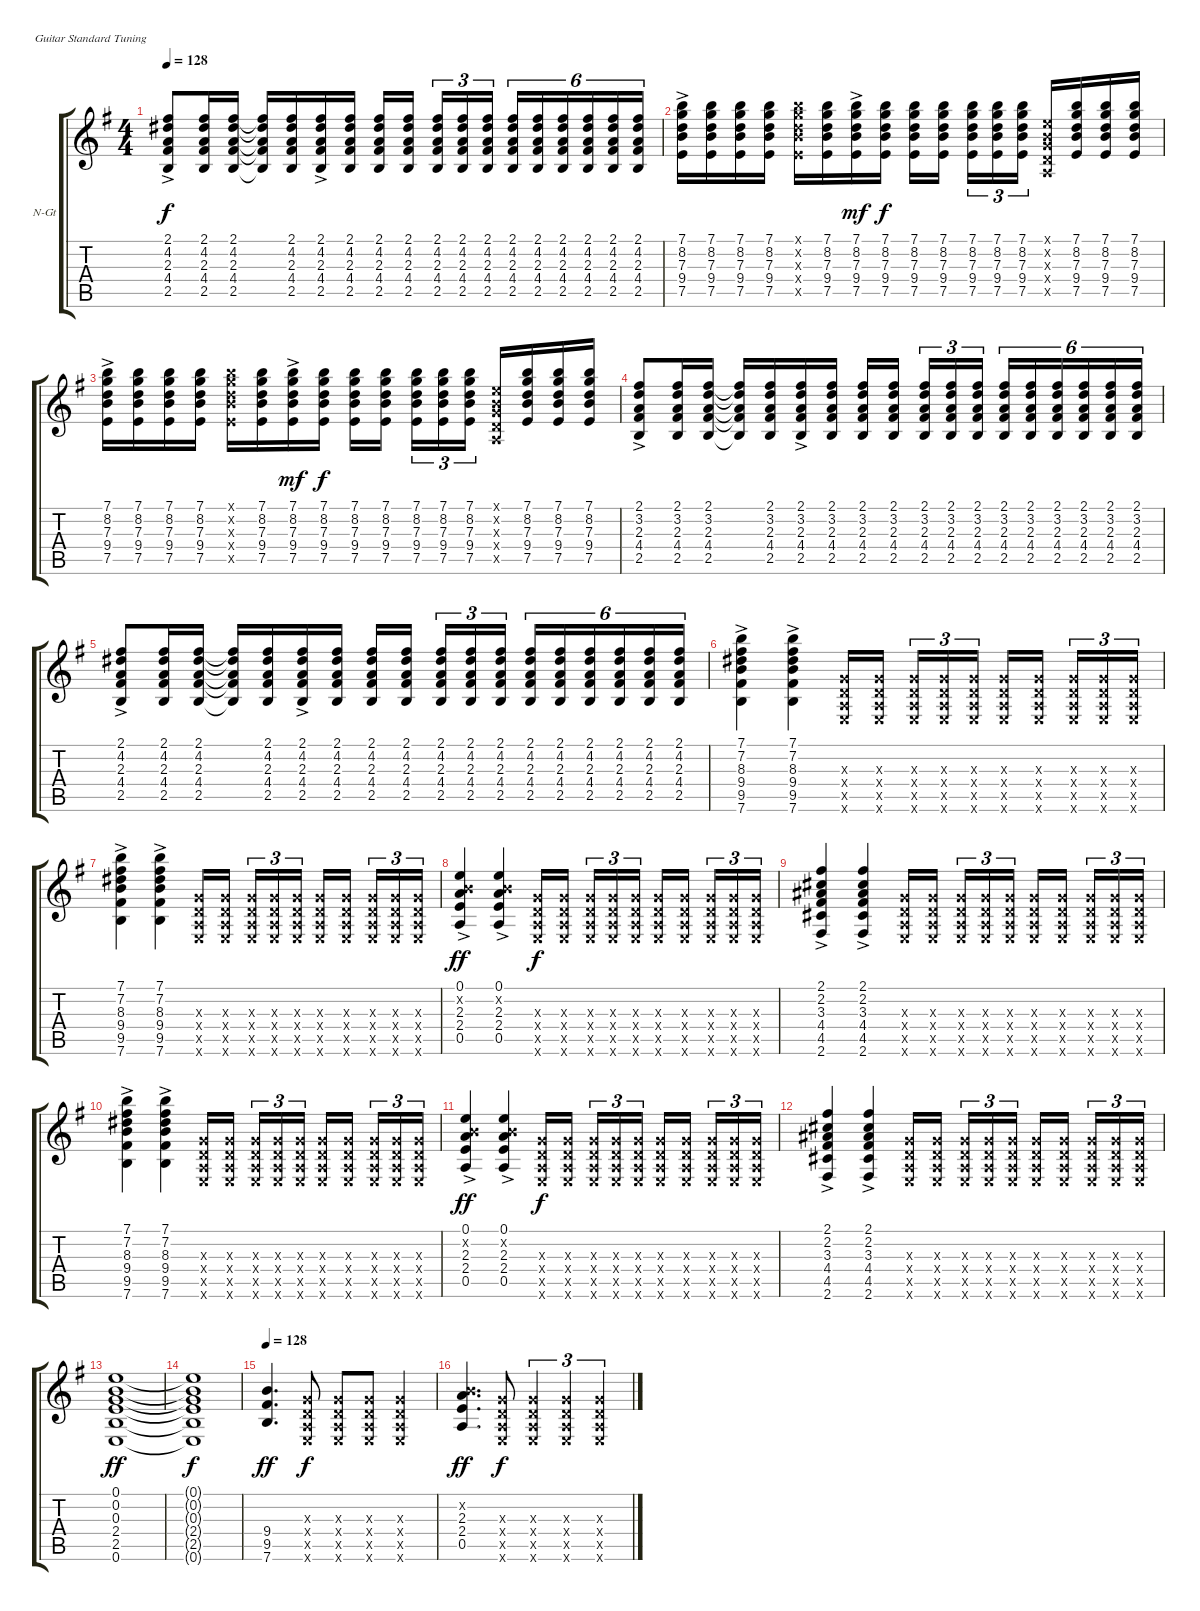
\bracketExtendMode groupsimilarinstruments
\firstSystemTrackNameOrientation horizontal
\otherSystemsTrackNameOrientation horizontal
\track ("Gabriela" "N-Gt") {instrument acousticguitarnylon}
\staff {score tabs}
\tuning (E4 B3 G3 D3 A2 E2)
\ts (4 4)
\tempo 128
\clef g2
\ks eminor
(2.1{ac} 4.2{ac} 2.3{ac} 4.4{ac} 2.5{ac}).8{dy f} (2.1 4.2 2.3 4.4 2.5).16 (2.1 4.2 2.3 4.4 2.5).16 (2.1{t} 4.2{t} 2.3{t} 4.4{t} 2.5{t}).16 (2.1 4.2 2.3 4.4 2.5).16 (2.1{ac} 4.2{ac} 2.3{ac} 4.4{ac} 2.5{ac}).16 (2.1 4.2 2.3 4.4 2.5).16 (2.1 4.2 2.3 4.4 2.5).16 (2.1 4.2 2.3 4.4 2.5).16 (2.1 4.2 2.3 4.4 2.5).16{tu (3 2)} (2.1 4.2 2.3 4.4 2.5).16{tu (3 2)} (2.1 4.2 2.3 4.4 2.5).16{tu (3 2)} (2.1 4.2 2.3 4.4 2.5).16{tu (6 4)} (2.1 4.2 2.3 4.4 2.5).16{tu (6 4)} (2.1 4.2 2.3 4.4 2.5).16{tu (6 4)} (2.1 4.2 2.3 4.4 2.5).16{tu (6 4)} (2.1 4.2 2.3 4.4 2.5).16{tu (6 4)} (2.1 4.2 2.3 4.4 2.5).16{tu (6 4)} |
(7.1{ac} 8.2{ac} 7.3{ac} 9.4{ac} 7.5{ac}).16 (7.1 8.2 7.3 9.4 7.5).16 (7.1 8.2 7.3 9.4 7.5).16 (7.1 8.2 7.3 9.4 7.5).16 (7.1{x} 8.2{x} 7.3{x} 9.4{x} 7.5{x}).16 (7.1 8.2 7.3 9.4 7.5).16 (7.1{ac} 8.2{ac} 7.3{ac} 9.4{ac} 7.5{ac}).16{dy mf} (7.1 8.2 7.3 9.4 7.5).16{dy f} (7.1 8.2 7.3 9.4 7.5).16 (7.1 8.2 7.3 9.4 7.5).16 (7.1 8.2 7.3 9.4 7.5).16{tu (3 2)} (7.1 8.2 7.3 9.4 7.5).16{tu (3 2)} (7.1 8.2 7.3 9.4 7.5).16{tu (3 2)} (0.1{x} 0.2{x} 0.3{x} 0.4{x} 0.5{x}).16 (7.1 8.2 7.3 9.4 7.5).16 (7.1 8.2 7.3 9.4 7.5).16 (7.1 8.2 7.3 9.4 7.5).16 |
(7.1{ac} 8.2{ac} 7.3{ac} 9.4{ac} 7.5{ac}).16 (7.1 8.2 7.3 9.4 7.5).16 (7.1 8.2 7.3 9.4 7.5).16 (7.1 8.2 7.3 9.4 7.5).16 (7.1{x} 8.2{x} 7.3{x} 9.4{x} 7.5{x}).16 (7.1 8.2 7.3 9.4 7.5).16 (7.1{ac} 8.2{ac} 7.3{ac} 9.4{ac} 7.5{ac}).16{dy mf} (7.1 8.2 7.3 9.4 7.5).16{dy f} (7.1 8.2 7.3 9.4 7.5).16 (7.1 8.2 7.3 9.4 7.5).16 (7.1 8.2 7.3 9.4 7.5).16{tu (3 2)} (7.1 8.2 7.3 9.4 7.5).16{tu (3 2)} (7.1 8.2 7.3 9.4 7.5).16{tu (3 2)} (0.1{x} 0.2{x} 0.3{x} 0.4{x} 0.5{x}).16 (7.1 8.2 7.3 9.4 7.5).16 (7.1 8.2 7.3 9.4 7.5).16 (7.1 8.2 7.3 9.4 7.5).16 |
(2.1{ac} 3.2{ac} 2.3{ac} 4.4{ac} 2.5{ac}).8 (2.1 3.2 2.3 4.4 2.5).16 (2.1 3.2 2.3 4.4 2.5).16 (2.1{t} 3.2{t} 2.3{t} 4.4{t} 2.5{t}).16 (2.1 3.2 2.3 4.4 2.5).16 (2.1{ac} 3.2{ac} 2.3{ac} 4.4{ac} 2.5{ac}).16 (2.1 3.2 2.3 4.4 2.5).16 (2.1 3.2 2.3 4.4 2.5).16 (2.1 3.2 2.3 4.4 2.5).16 (2.1 3.2 2.3 4.4 2.5).16{tu (3 2)} (2.1 3.2 2.3 4.4 2.5).16{tu (3 2)} (2.1 3.2 2.3 4.4 2.5).16{tu (3 2)} (2.1 3.2 2.3 4.4 2.5).16{tu (6 4)} (2.1 3.2 2.3 4.4 2.5).16{tu (6 4)} (2.1 3.2 2.3 4.4 2.5).16{tu (6 4)} (2.1 3.2 2.3 4.4 2.5).16{tu (6 4)} (2.1 3.2 2.3 4.4 2.5).16{tu (6 4)} (2.1 3.2 2.3 4.4 2.5).16{tu (6 4)} |
(2.1{ac} 4.2{ac} 2.3{ac} 4.4{ac} 2.5{ac}).8 (2.1 4.2 2.3 4.4 2.5).16 (2.1 4.2 2.3 4.4 2.5).16 (2.1{t} 4.2{t} 2.3{t} 4.4{t} 2.5{t}).16 (2.1 4.2 2.3 4.4 2.5).16 (2.1{ac} 4.2{ac} 2.3{ac} 4.4{ac} 2.5{ac}).16 (2.1 4.2 2.3 4.4 2.5).16 (2.1 4.2 2.3 4.4 2.5).16 (2.1 4.2 2.3 4.4 2.5).16 (2.1 4.2 2.3 4.4 2.5).16{tu (3 2)} (2.1 4.2 2.3 4.4 2.5).16{tu (3 2)} (2.1 4.2 2.3 4.4 2.5).16{tu (3 2)} (2.1 4.2 2.3 4.4 2.5).16{tu (6 4)} (2.1 4.2 2.3 4.4 2.5).16{tu (6 4)} (2.1 4.2 2.3 4.4 2.5).16{tu (6 4)} (2.1 4.2 2.3 4.4 2.5).16{tu (6 4)} (2.1 4.2 2.3 4.4 2.5).16{tu (6 4)} (2.1 4.2 2.3 4.4 2.5).16{tu (6 4)} |
(7.1{ac} 7.2{ac} 8.3{ac} 9.4{ac} 9.5{ac} 7.6{ac}).4 (7.1{ac} 7.2{ac} 8.3{ac} 9.4{ac} 9.5{ac} 7.6{ac}).4 (0.3{x} 0.4{x} 0.5{x} 0.6{x}).16 (0.3{x} 0.4{x} 0.5{x} 0.6{x}).16 (0.3{x} 0.4{x} 0.5{x} 0.6{x}).16{tu (3 2)} (0.3{x} 0.4{x} 0.5{x} 0.6{x}).16{tu (3 2)} (0.3{x} 0.4{x} 0.5{x} 0.6{x}).16{tu (3 2)} (0.3{x} 0.4{x} 0.5{x} 0.6{x}).16 (0.3{x} 0.4{x} 0.5{x} 0.6{x}).16 (0.3{x} 0.4{x} 0.5{x} 0.6{x}).16{tu (3 2)} (0.3{x} 0.4{x} 0.5{x} 0.6{x}).16{tu (3 2)} (0.3{x} 0.4{x} 0.5{x} 0.6{x}).16{tu (3 2)} |
(7.1{ac} 7.2{ac} 8.3{ac} 9.4{ac} 9.5{ac} 7.6{ac}).4 (7.1{ac} 7.2{ac} 8.3{ac} 9.4{ac} 9.5{ac} 7.6{ac}).4 (0.3{x} 0.4{x} 0.5{x} 0.6{x}).16 (0.3{x} 0.4{x} 0.5{x} 0.6{x}).16 (0.3{x} 0.4{x} 0.5{x} 0.6{x}).16{tu (3 2)} (0.3{x} 0.4{x} 0.5{x} 0.6{x}).16{tu (3 2)} (0.3{x} 0.4{x} 0.5{x} 0.6{x}).16{tu (3 2)} (0.3{x} 0.4{x} 0.5{x} 0.6{x}).16 (0.3{x} 0.4{x} 0.5{x} 0.6{x}).16 (0.3{x} 0.4{x} 0.5{x} 0.6{x}).16{tu (3 2)} (0.3{x} 0.4{x} 0.5{x} 0.6{x}).16{tu (3 2)} (0.3{x} 0.4{x} 0.5{x} 0.6{x}).16{tu (3 2)} |
(0.1{ac} 0.2{ac x} 2.3{ac} 2.4{ac} 0.5{ac}).4{dy ff} (0.1{ac} 0.2{ac x} 2.3{ac} 2.4{ac} 0.5{ac}).4 (0.3{x} 0.4{x} 0.5{x} 0.6{x}).16{dy f} (0.3{x} 0.4{x} 0.5{x} 0.6{x}).16 (0.3{x} 0.4{x} 0.5{x} 0.6{x}).16{tu (3 2)} (0.3{x} 0.4{x} 0.5{x} 0.6{x}).16{tu (3 2)} (0.3{x} 0.4{x} 0.5{x} 0.6{x}).16{tu (3 2)} (0.3{x} 0.4{x} 0.5{x} 0.6{x}).16 (0.3{x} 0.4{x} 0.5{x} 0.6{x}).16 (0.3{x} 0.4{x} 0.5{x} 0.6{x}).16{tu (3 2)} (0.3{x} 0.4{x} 0.5{x} 0.6{x}).16{tu (3 2)} (0.3{x} 0.4{x} 0.5{x} 0.6{x}).16{tu (3 2)} |
(2.1{ac} 2.2{ac} 3.3{ac} 4.4{ac} 4.5{ac} 2.6{ac}).4 (2.1{ac} 2.2{ac} 3.3{ac} 4.4{ac} 4.5{ac} 2.6{ac}).4 (0.3{x} 0.4{x} 0.5{x} 0.6{x}).16 (0.3{x} 0.4{x} 0.5{x} 0.6{x}).16 (0.3{x} 0.4{x} 0.5{x} 0.6{x}).16{tu (3 2)} (0.3{x} 0.4{x} 0.5{x} 0.6{x}).16{tu (3 2)} (0.3{x} 0.4{x} 0.5{x} 0.6{x}).16{tu (3 2)} (0.3{x} 0.4{x} 0.5{x} 0.6{x}).16 (0.3{x} 0.4{x} 0.5{x} 0.6{x}).16 (0.3{x} 0.4{x} 0.5{x} 0.6{x}).16{tu (3 2)} (0.3{x} 0.4{x} 0.5{x} 0.6{x}).16{tu (3 2)} (0.3{x} 0.4{x} 0.5{x} 0.6{x}).16{tu (3 2)} |
(7.1{ac} 7.2{ac} 8.3{ac} 9.4{ac} 9.5{ac} 7.6{ac}).4 (7.1{ac} 7.2{ac} 8.3{ac} 9.4{ac} 9.5{ac} 7.6{ac}).4 (0.3{x} 0.4{x} 0.5{x} 0.6{x}).16 (0.3{x} 0.4{x} 0.5{x} 0.6{x}).16 (0.3{x} 0.4{x} 0.5{x} 0.6{x}).16{tu (3 2)} (0.3{x} 0.4{x} 0.5{x} 0.6{x}).16{tu (3 2)} (0.3{x} 0.4{x} 0.5{x} 0.6{x}).16{tu (3 2)} (0.3{x} 0.4{x} 0.5{x} 0.6{x}).16 (0.3{x} 0.4{x} 0.5{x} 0.6{x}).16 (0.3{x} 0.4{x} 0.5{x} 0.6{x}).16{tu (3 2)} (0.3{x} 0.4{x} 0.5{x} 0.6{x}).16{tu (3 2)} (0.3{x} 0.4{x} 0.5{x} 0.6{x}).16{tu (3 2)} |
(0.1{ac} 0.2{ac x} 2.3{ac} 2.4{ac} 0.5{ac}).4{dy ff} (0.1{ac} 0.2{ac x} 2.3{ac} 2.4{ac} 0.5{ac}).4 (0.3{x} 0.4{x} 0.5{x} 0.6{x}).16{dy f} (0.3{x} 0.4{x} 0.5{x} 0.6{x}).16 (0.3{x} 0.4{x} 0.5{x} 0.6{x}).16{tu (3 2)} (0.3{x} 0.4{x} 0.5{x} 0.6{x}).16{tu (3 2)} (0.3{x} 0.4{x} 0.5{x} 0.6{x}).16{tu (3 2)} (0.3{x} 0.4{x} 0.5{x} 0.6{x}).16 (0.3{x} 0.4{x} 0.5{x} 0.6{x}).16 (0.3{x} 0.4{x} 0.5{x} 0.6{x}).16{tu (3 2)} (0.3{x} 0.4{x} 0.5{x} 0.6{x}).16{tu (3 2)} (0.3{x} 0.4{x} 0.5{x} 0.6{x}).16{tu (3 2)} |
(2.1{ac} 2.2{ac} 3.3{ac} 4.4{ac} 4.5{ac} 2.6{ac}).4 (2.1{ac} 2.2{ac} 3.3{ac} 4.4{ac} 4.5{ac} 2.6{ac}).4 (0.3{x} 0.4{x} 0.5{x} 0.6{x}).16 (0.3{x} 0.4{x} 0.5{x} 0.6{x}).16 (0.3{x} 0.4{x} 0.5{x} 0.6{x}).16{tu (3 2)} (0.3{x} 0.4{x} 0.5{x} 0.6{x}).16{tu (3 2)} (0.3{x} 0.4{x} 0.5{x} 0.6{x}).16{tu (3 2)} (0.3{x} 0.4{x} 0.5{x} 0.6{x}).16 (0.3{x} 0.4{x} 0.5{x} 0.6{x}).16 (0.3{x} 0.4{x} 0.5{x} 0.6{x}).16{tu (3 2)} (0.3{x} 0.4{x} 0.5{x} 0.6{x}).16{tu (3 2)} (0.3{x} 0.4{x} 0.5{x} 0.6{x}).16{tu (3 2)} |
(0.1 0.2 0.3 2.4 2.5 0.6).1{dy ff} |
(0.1{t} 0.2{t} 0.3{t} 2.4{t} 2.5{t} 0.6{t}).1{dy f} |
\tempo 128
(9.4 9.5 7.6).4{d dy ff} (0.3{x} 0.4{x} 0.5{x} 0.6{x}).8{dy f} (0.3{x} 0.4{x} 0.5{x} 0.6{x}).8 (0.3{x} 0.4{x} 0.5{x} 0.6{x}).8 (0.3{x} 0.4{x} 0.5{x} 0.6{x}).4 |
(0.2{x} 2.3 2.4 0.5).4{d dy ff} (0.3{x} 0.4{x} 0.5{x} 0.6{x}).8{dy f} (0.3{x} 0.4{x} 0.5{x} 0.6{x}).4{tu (3 2)} (0.3{x} 0.4{x} 0.5{x} 0.6{x}).4{tu (3 2)} (0.3{x} 0.4{x} 0.5{x} 0.6{x}).4{tu (3 2)}
